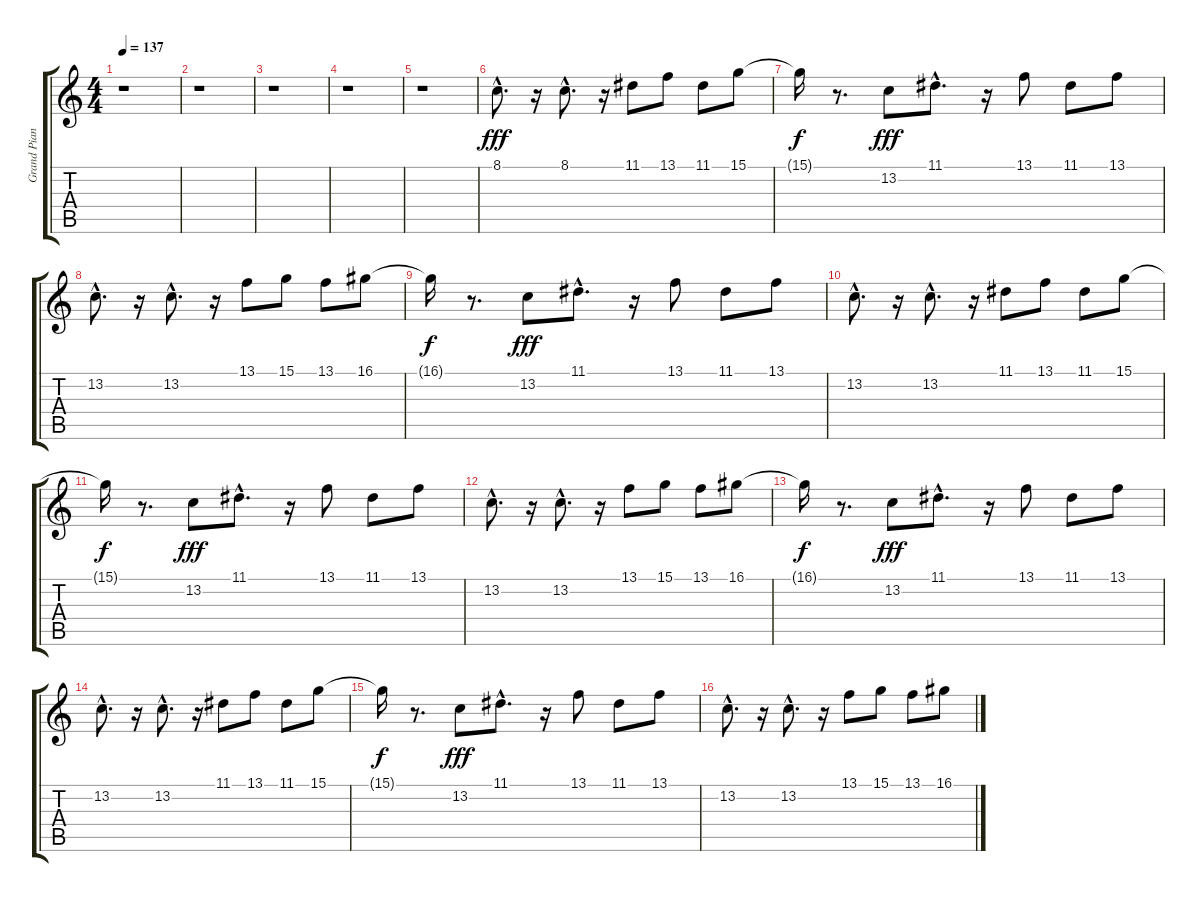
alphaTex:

\track ("Grand Piano-1" "Grand Pian") {instrument acousticgrandpiano}
\staff {score tabs}
\tuning (E4 B3 G3 D3 A2 E2) {hide}
\ts (4 4)
\tempo 137
\clef g2
\ks c
r.1{dy fff} |
r.1 |
r.1 |
r.1 |
r.1 |
8.1{hac}.8{d} r.16 8.1{hac}.8{d} r.16 11.1.8 13.1.8 11.1.8 15.1.8 |
15.1{t}.16{dy f} r.8{d} 13.2.8{dy fff} 11.1{hac}.8{d} r.16 13.1.8 11.1.8 13.1.8 |
13.2{hac}.8{d} r.16 13.2{hac}.8{d} r.16 13.1.8 15.1.8 13.1.8 16.1.8 |
16.1{t}.16{dy f} r.8{d} 13.2.8{dy fff} 11.1{hac}.8{d} r.16 13.1.8 11.1.8 13.1.8 |
13.2{hac}.8{d} r.16 13.2{hac}.8{d} r.16 11.1.8 13.1.8 11.1.8 15.1.8 |
15.1{t}.16{dy f} r.8{d} 13.2.8{dy fff} 11.1{hac}.8{d} r.16 13.1.8 11.1.8 13.1.8 |
13.2{hac}.8{d} r.16 13.2{hac}.8{d} r.16 13.1.8 15.1.8 13.1.8 16.1.8 |
16.1{t}.16{dy f} r.8{d} 13.2.8{dy fff} 11.1{hac}.8{d} r.16 13.1.8 11.1.8 13.1.8 |
13.2{hac}.8{d} r.16 13.2{hac}.8{d} r.16 11.1.8 13.1.8 11.1.8 15.1.8 |
15.1{t}.16{dy f} r.8{d} 13.2.8{dy fff} 11.1{hac}.8{d} r.16 13.1.8 11.1.8 13.1.8 |
13.2{hac}.8{d} r.16 13.2{hac}.8{d} r.16 13.1.8 15.1.8 13.1.8 16.1.8
